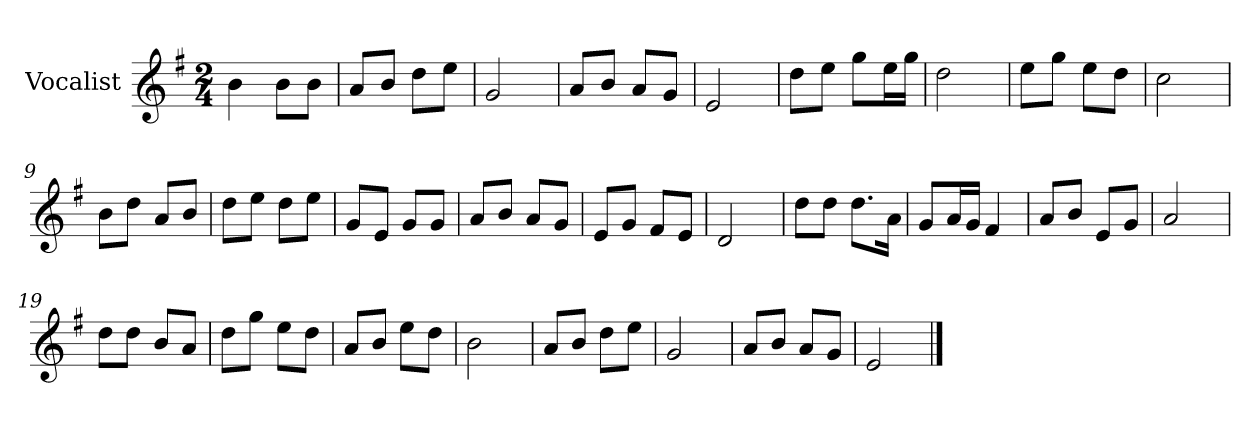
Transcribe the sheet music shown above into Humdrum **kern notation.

**kern
*part1
*staff1
*I"Vocalist
*k[f#]
*G:
*M2/4
=
4b
8bL
8bJ
=1
8aL
8bJ
8ddL
8eeJ
=2
2g
=3
8aL
8bJ
8aL
8gJ
=4
2e
=5
8ddL
8eeJ
8ggL
16eeL
16ggJJ
=6
2dd
=7
8eeL
8ggJ
8eeL
8ddJ
=8
2cc
=9
8bL
8ddJ
8aL
8bJ
=10
8ddL
8eeJ
8ddL
8eeJ
=11
8gL
8eJ
8gL
8gJ
=12
8aL
8bJ
8aL
8gJ
=13
8eL
8gJ
8f#L
8eJ
=14
2d
=15
8ddL
8ddJ
8.ddL
16aJk
=16
8gL
16aL
16gJJ
4f#
=17
8aL
8bJ
8eL
8gJ
=18
2a
=19
8ddL
8ddJ
8bL
8aJ
=20
8ddL
8ggJ
8eeL
8ddJ
=21
8aL
8bJ
8eeL
8ddJ
=22
2b
=23
8aL
8bJ
8ddL
8eeJ
=24
2g
=25
8aL
8bJ
8aL
8gJ
=26
2e
==
*-
